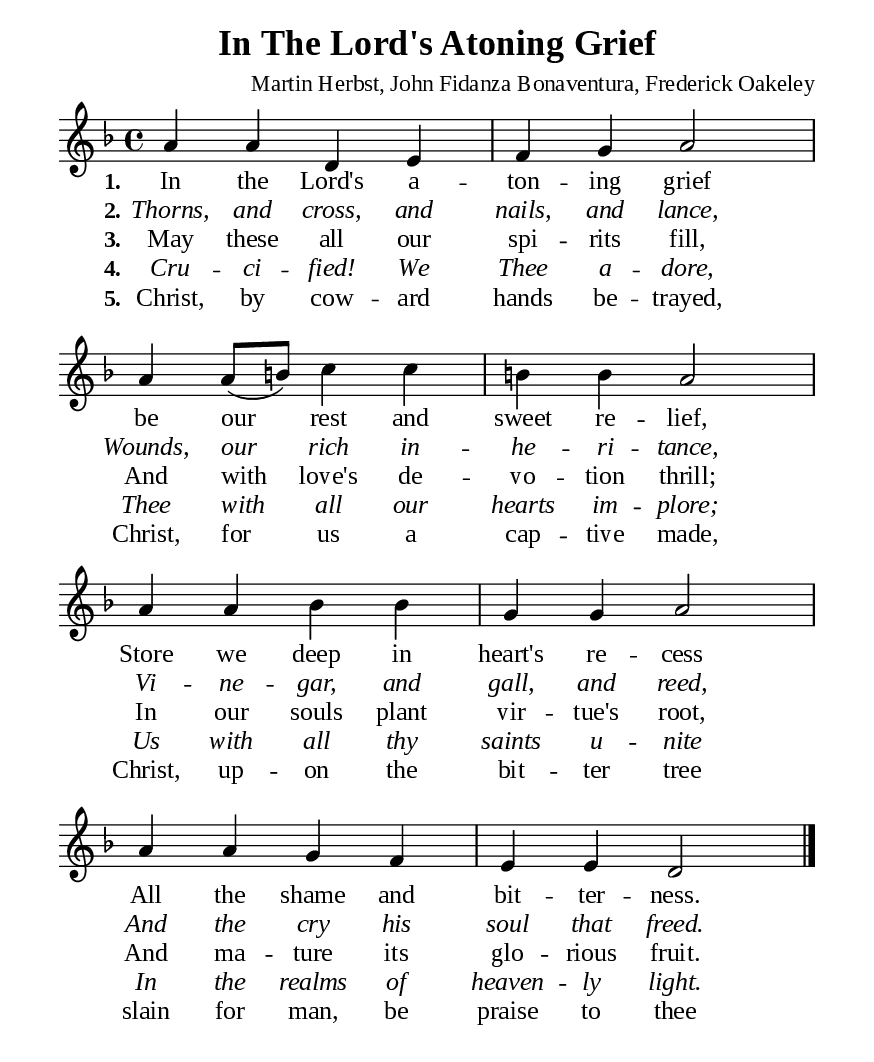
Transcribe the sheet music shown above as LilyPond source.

%%%%%%%%%%%%%%%%%%%%%%%%%%%%%
% CONTENTS OF THIS DOCUMENT
% 1. Common settings
% 2. Verse music
% 3. Verse lyrics
% 4. Layout
%%%%%%%%%%%%%%%%%%%%%%%%%%%%%

%%%%%%%%%%%%%%%%%%%%%%%%%%%%%
% 1. Common settings
%%%%%%%%%%%%%%%%%%%%%%%%%%%%%
\version "2.18.2"

\header {
  title = "In The Lord's Atoning Grief"
  composer = "Martin Herbst, John Fidanza Bonaventura, Frederick Oakeley"
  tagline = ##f
}

global= {
  \key f \major
  \time 4/4
  \override Score.BarNumber.break-visibility = ##(#f #f #f)
  \override Lyrics.LyricSpace.minimum-distance = #3.0
}

\paper {
  #(set-paper-size "a5")
  top-margin = 3.2\mm
  bottom-marign = 10\mm
  left-margin = 10\mm
  right-margin = 10\mm
  indent = #0
  #(define fonts
	 (make-pango-font-tree "Liberation Serif"
	 		       "Liberation Serif"
			       "Liberation Serif"
			       (/ 20 20)))
  system-system-spacing = #'((basic-distance . 3) (padding . 3))
}

printItalic = \with {
  \override LyricText.font-shape = #'italic
}

%%%%%%%%%%%%%%%%%%%%%%%%%%%%%
% 2. Verse music
%%%%%%%%%%%%%%%%%%%%%%%%%%%%%
musicVerseSoprano = \relative c'' {
  %{	01	%} a4 a d, e |
  %{	02	%} f g a2 |
  %{	03	%} a4 a8 (b!) c4 c |
  %{	04	%} b! b a2 |
  %{	05	%} a4 a bes bes |
  %{	06	%} g g a2 |
  %{	07	%} a4 a g f |
  %{	08	%} e e d2 \bar "|."
}

%%%%%%%%%%%%%%%%%%%%%%%%%%%%%
% 3. Verse lyrics
%%%%%%%%%%%%%%%%%%%%%%%%%%%%%
verseOne = \lyricmode {
  \set stanza = #"1."
  In the Lord's a -- ton -- ing grief
  be our rest and sweet re -- lief,
  Store we deep in heart's re -- cess
  All the shame and bit -- ter -- ness.
}

verseTwo = \lyricmode {
  \set stanza = #"2."
  Thorns, and cross, and nails, and lance,
  Wounds, our rich in -- he -- ri -- tance,
  Vi -- ne -- gar, and gall, and reed,
  And the cry his soul that freed.
}

verseThree = \lyricmode {
  \set stanza = #"3."
  May these all our spi -- rits fill,
  And with love's de -- vo -- tion thrill;
  In our souls plant vir -- tue's root,
  And ma -- ture its glo -- rious fruit.
}

verseFour = \lyricmode {
  \set stanza = #"4."
  Cru -- ci -- fied! We Thee a -- dore,
  Thee with all our hearts im -- plore;
  Us with all thy saints u -- nite
  In the realms of heaven -- ly light.
}

verseFive = \lyricmode {
  \set stanza = #"5."
  Christ, by cow -- ard hands be -- trayed,
  Christ, for us a cap -- tive made,
  Christ, up -- on the bit -- ter tree
  slain for man, be praise to thee
}

%%%%%%%%%%%%%%%%%%%%%%%%%%%%%
% 4. Layout
%%%%%%%%%%%%%%%%%%%%%%%%%%%%%
\score {
    \new ChoirStaff <<
      \new Staff <<
        \clef "treble"
        \new Voice = "sopranos" { \global   \musicVerseSoprano }
      >>
      \new Lyrics \lyricsto sopranos \verseOne
      \new Lyrics \printItalic \lyricsto sopranos \verseTwo
      \new Lyrics \lyricsto sopranos \verseThree
      \new Lyrics \printItalic \lyricsto sopranos \verseFour
      \new Lyrics \lyricsto sopranos \verseFive
    >>
}
